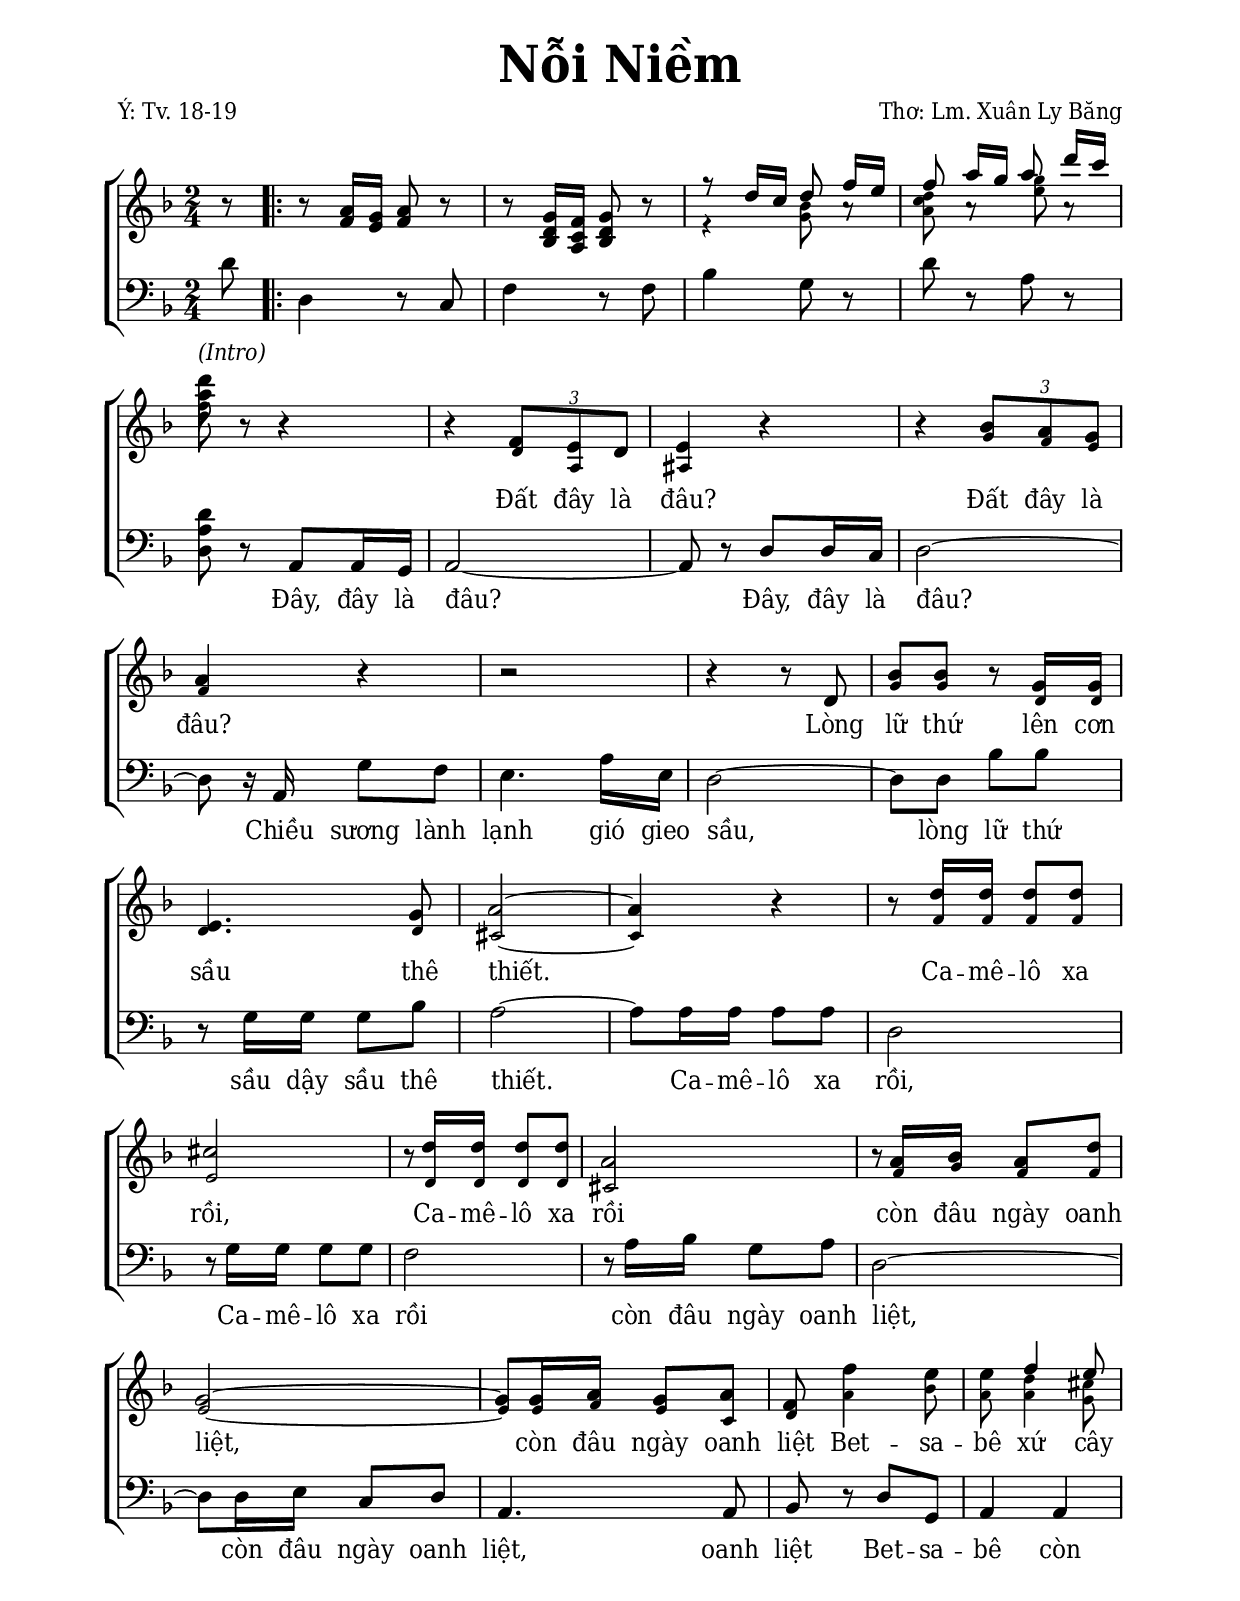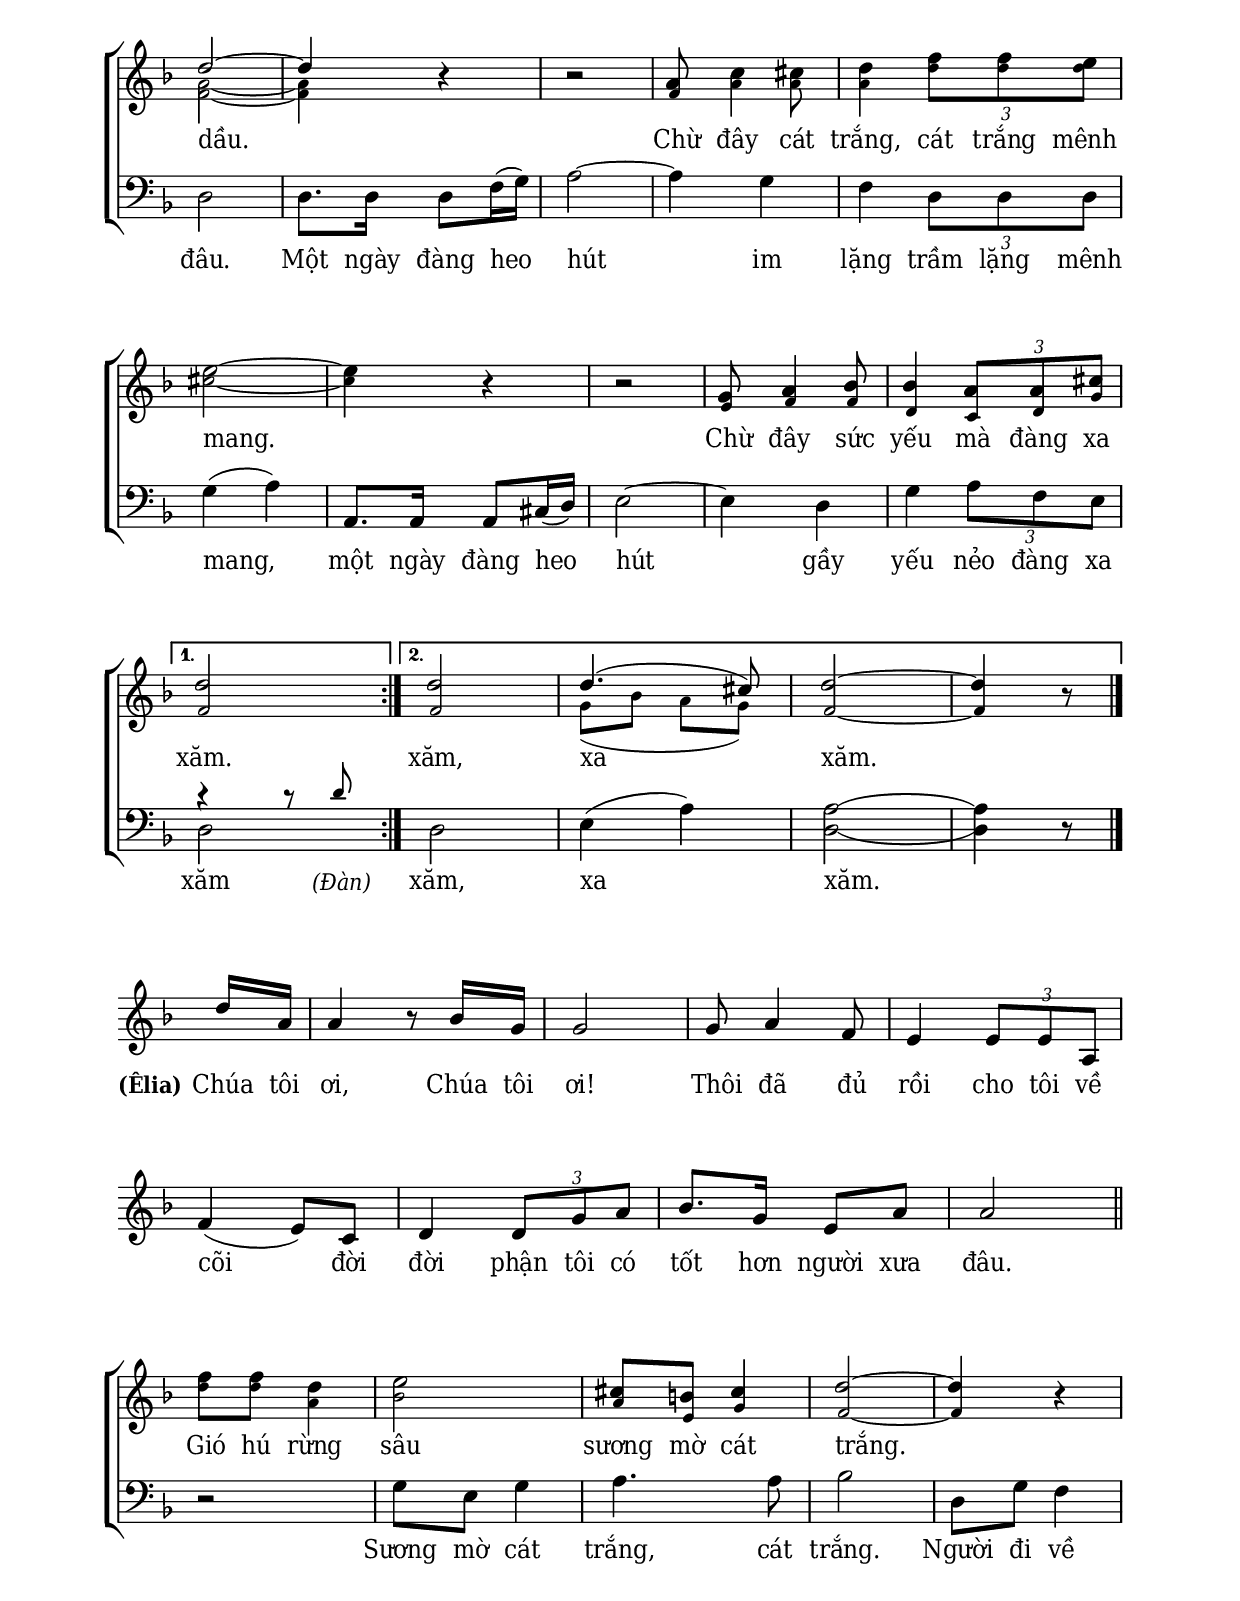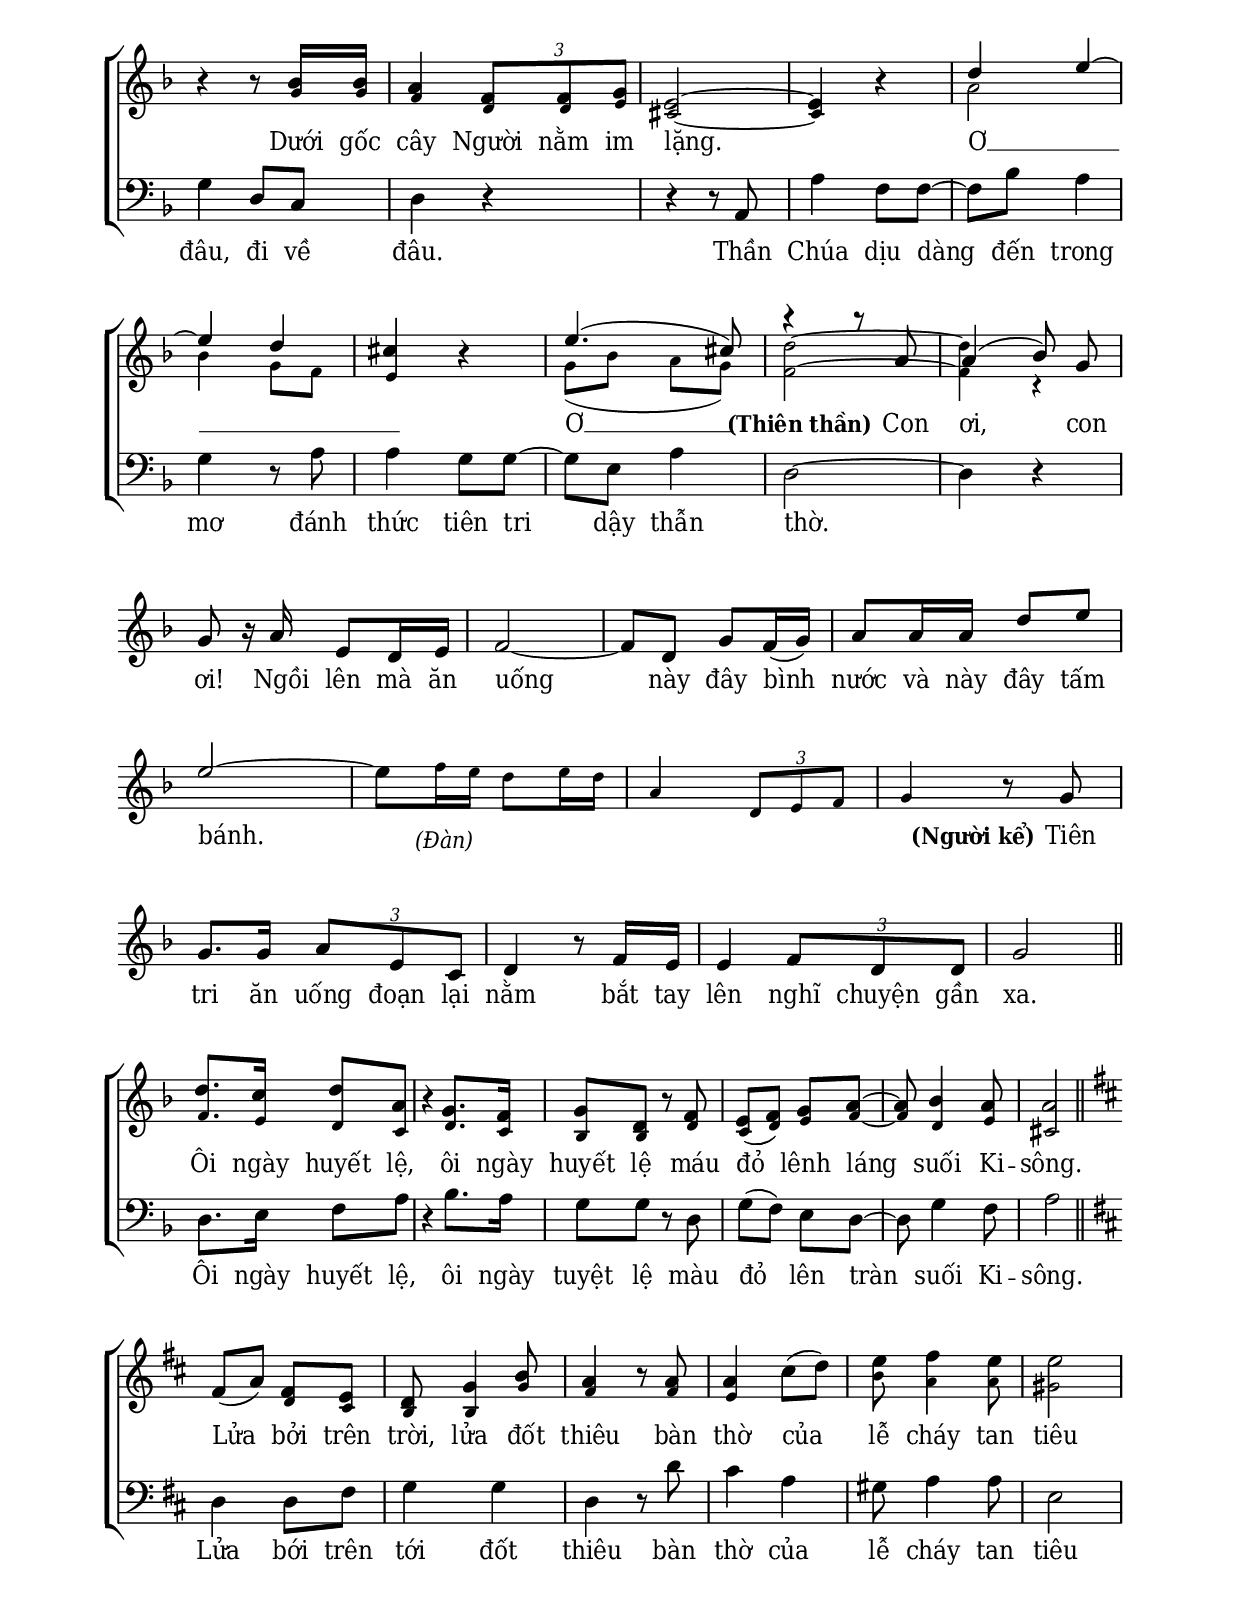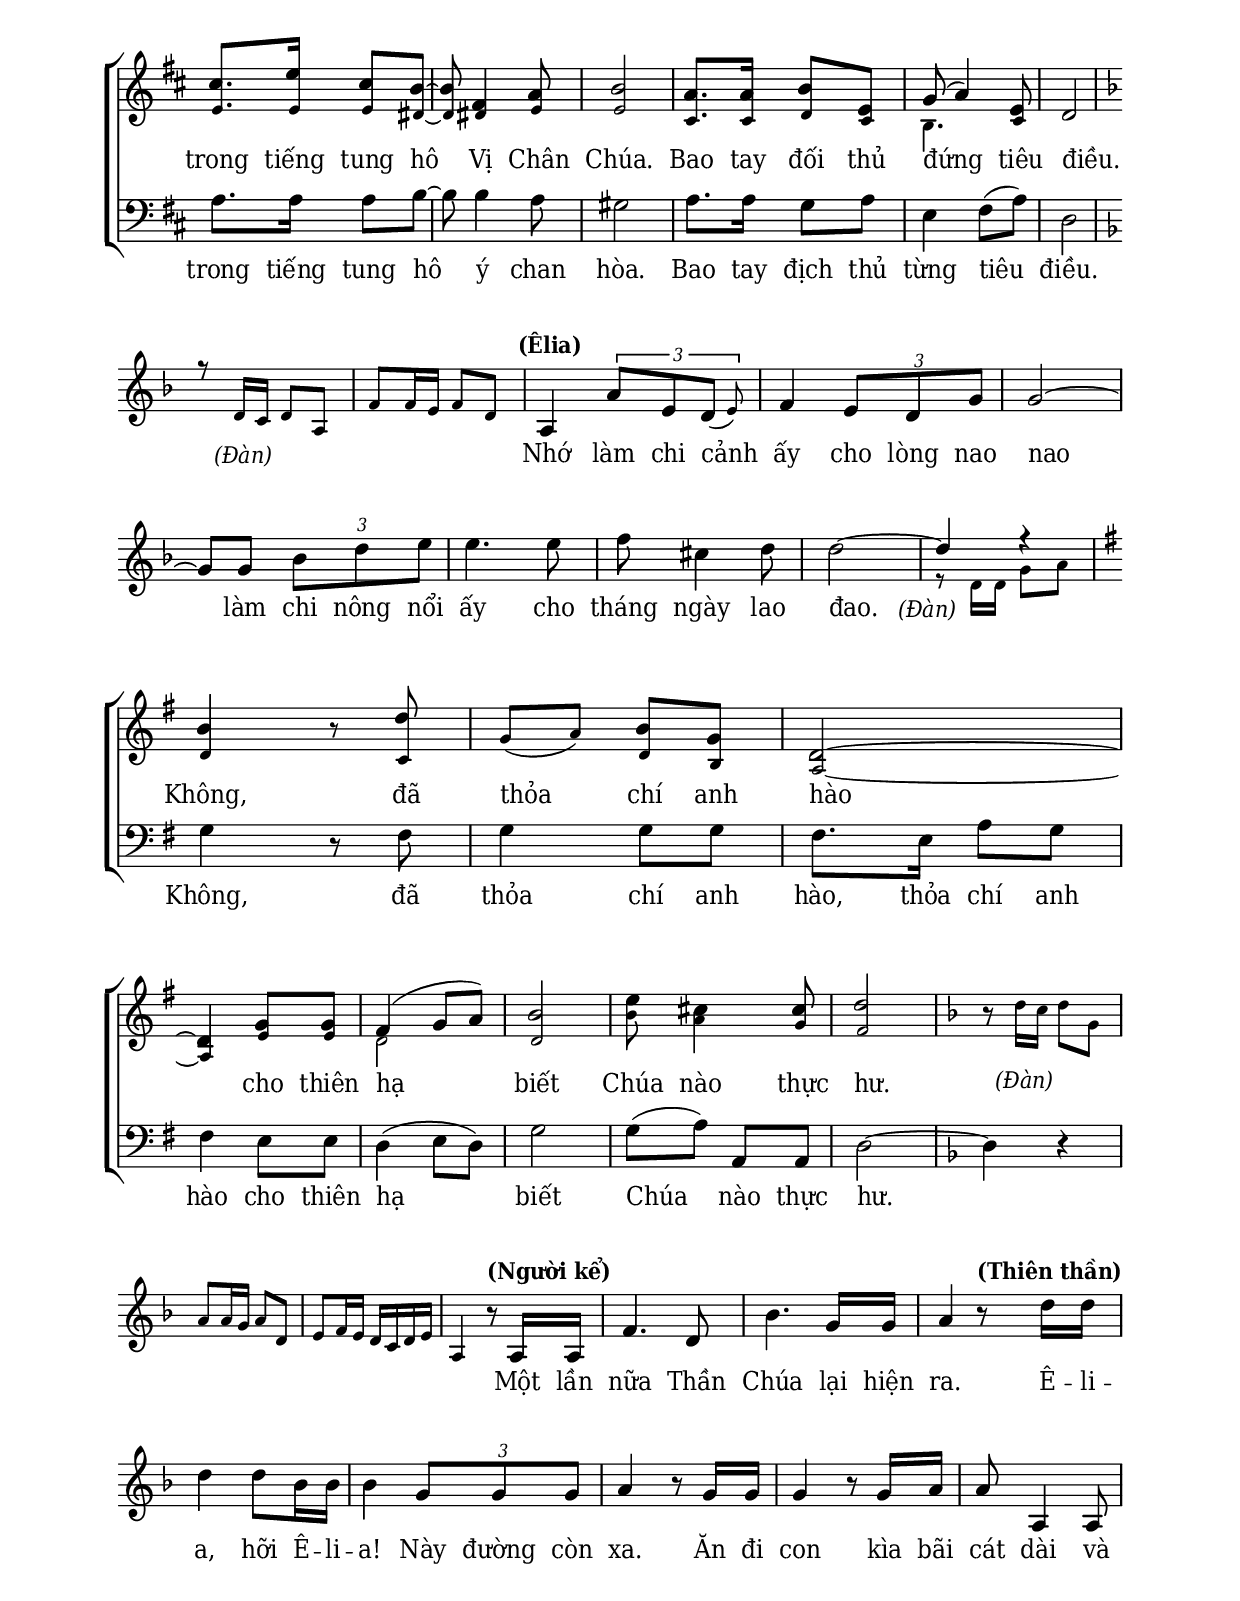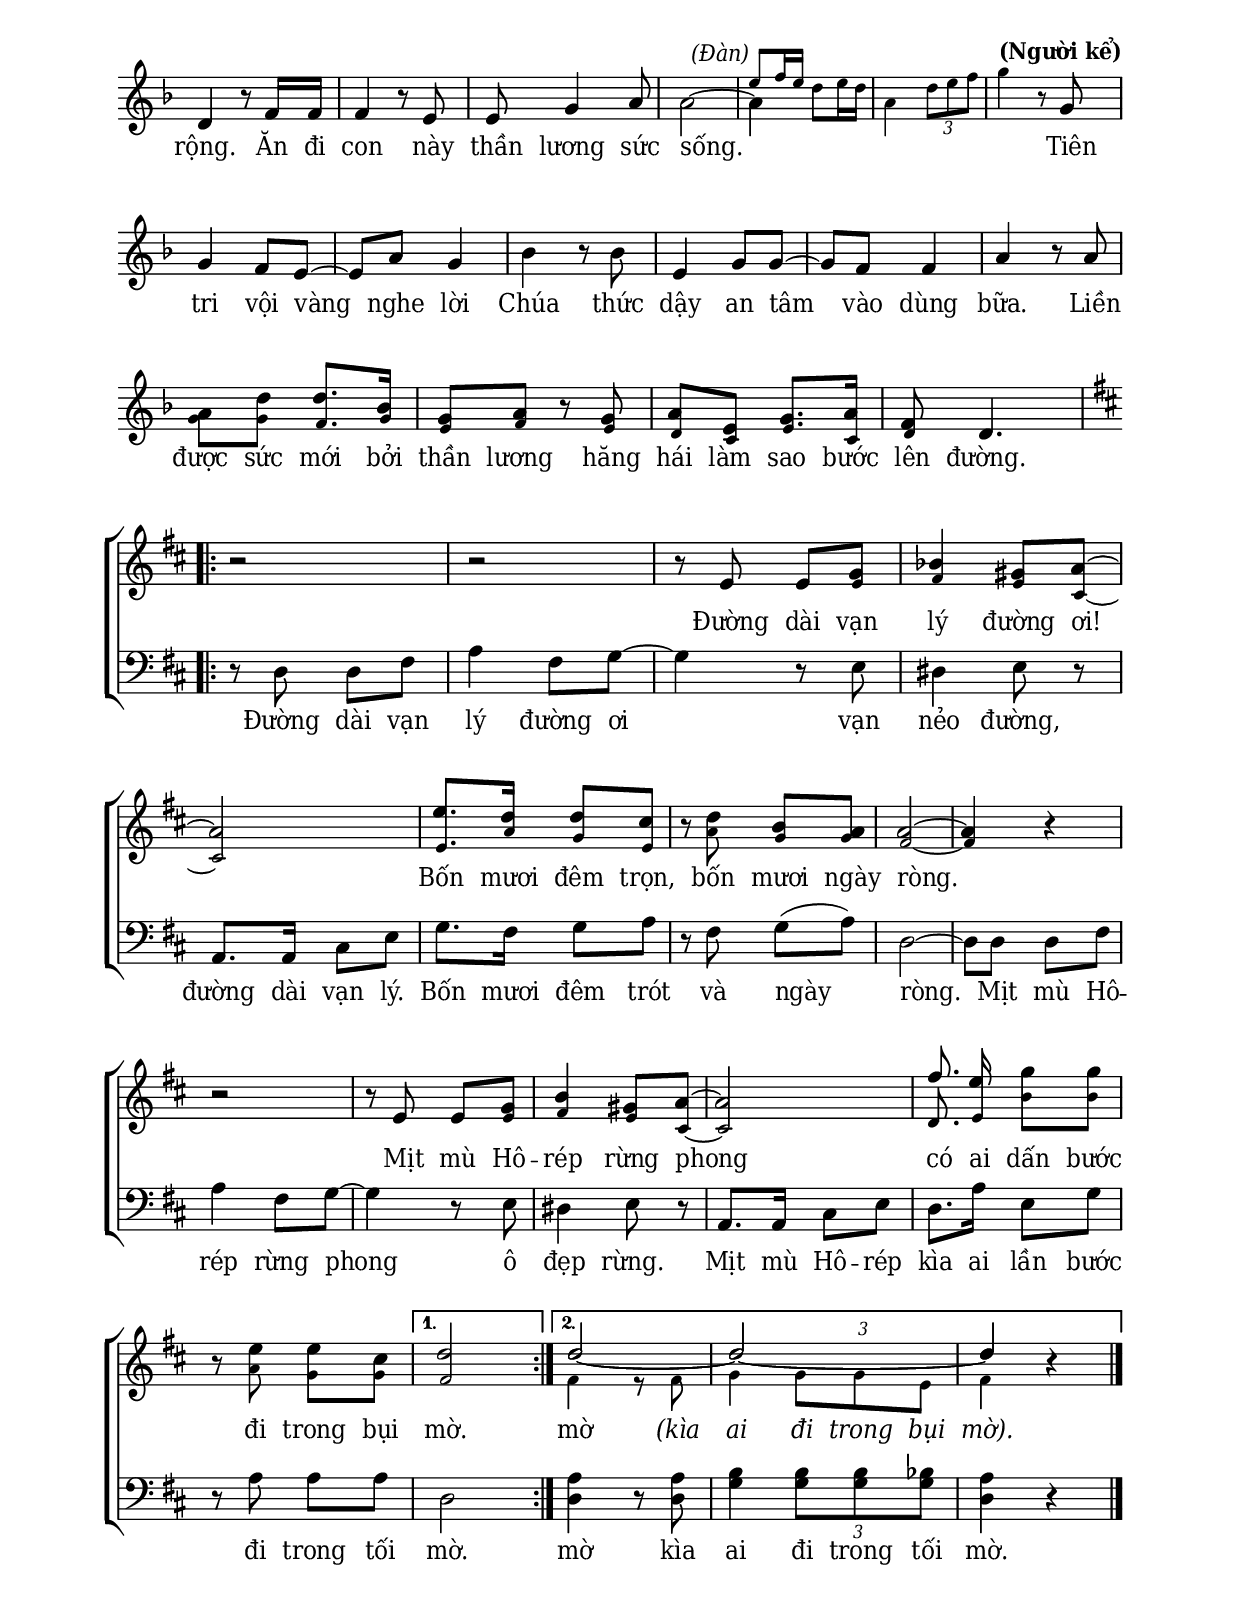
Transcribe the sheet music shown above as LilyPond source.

% Cài đặt chung\
\version "2.22.1"
\include "english.ly"

\header {
  title = \markup { \fontsize #3 "Nỗi Niềm" }
  composer = "Thơ: Lm. Xuân Ly Băng"
  poet = "Ý: Tv. 18-19"
  %arranger = "Lm. Kim Long"
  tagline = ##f
}

% Nhạc phiên khúc
nhacPhienKhucSopMot = \relative c' {
  \partial 8 r8 |
  \repeat volta 2 {
  %intro
  \bar ".|:"
  r <a' f>16 <g e> <a f>8 r |
  r <g d bf>16 <f c a> <g d bf>8 r |
  r8
  \stemUp
  d'16 c d8
  f16
  \tweak extra-offset #'(0 . 3)
  _\markup { \rest #"8" }
  e |
  f8 a16
  \tweak extra-offset #'(0 . 3)
  _\markup { \rest #"8" }
  g a8 d16
  \tweak extra-offset #'(0 . 3)
  _\markup { \rest #"8" }
  c | \break
  \once \stemDown <d a>8
  
  \stemNeutral
  r8 r4 |
  r \tuplet 3/2 { f,,8 e d } |
  e4 r |
  r \tuplet 3/2 { bf'8 a g } |
  a4 r |
  r2
  r4 r8 d, |
  bf' bf r g16 g |
  e4. g8 |
  a2 ~ |
  a4 r |
  r8 d16 d d8 d |
  cs2 |
  r8 d16 d d8 d |
  a2 |
  r8 a16 bf a8 d |
  g,2 ~ |
  g8 g16 a g8 a |
  f f'4 e8 |
  e f4 e8 |
  d2 ~ |
  d4 r |
  r2
  a8 c4 cs8 |
  d4 \tuplet 3/2 { f8 f e } |
  e2 ~ |
  e4 r |
  r2
  g,8 a4 bf8 |
  bf4 \tuplet 3/2 { a8 a cs } |
  }
  \alternative {
    {
      d2
    }
    {
      d2 |
      d4. (cs8) |
      d2 ~ |
      d4 r8 \bar "|."
    }
  }
  \break
  
  \partial 8 d16 a |
  a4 r8 bf16 g |
  g2 |
  g8 a4 f8 |
  e4 \tuplet 3/2 { e8 e a, } |
  f'4 (e8) c |
  d4 \tuplet 3/2 { d8 g a } |
  bf8. g16 e8 a |
  a2 \bar "||" \break
  
  f'8 f d4 |
  e2 |
  cs8 b! cs4 |
  d2 ~ |
  d4 r |
  r4 r8 bf16 bf |
  a4 \tuplet 3/2 { f8 f g } |
  e2 ~ |
  e4 r |
  d' e ~ |
  e d |
  cs r |
  e4. (	cs8) |
  r4 r8 a |
  a4 (bf8) g | \break
  
  g8 r16 a e8 d16 e |
  f2 ~ |
  f8 d g f16 (g) |
  a8 a16 a d8 e | \break
  e2 ~ |
  \stemNeutral
  e8
  
  \override NoteHead.font-size = #-2
  f16
  _\markup { \lower #3.3 \halign #-0.3 \italic "(Đàn)" }
  e d8 e16 d |
  a4 \tuplet 3/2 { d,8 e f } |
  g4 r8
  
  \override NoteHead.font-size = #0
  g |
  g8. g16 \tuplet 3/2 { a8 e c } |
  d4 r8 f16 e |
  e4 \tuplet 3/2 { f8 d d } |
  g2 \bar "||" \break
  
  d'8. c16 d8 a |
  r4 g8. f16 |
  g8 d r f |
  e (f) g a ~ |
  a bf4 a8 |
  a2 \bar "||" \break
  
  \set Staff.printKeyCancellation = ##f
  \key d \major
  fs8 (a) fs e |
  d g4 b8 |
  a4 r8 a |
  a4 cs8 (d) |
  e fs4 e8 |
  e2 |
  cs8. e16 cs8 b ~ |
  b fs4 a8 |
  b2 |
  a8. a16 b8 e, |
  g (a4) e8 |
  d2 | \break
  
  \oneVoice \voiceOne \stemNeutral
  \key f \major
  \override NoteHead.font-size = #-2
  r8 d16
  _\markup { \lower #4.5 \halign #-0.3 \italic "(Đàn)" }
  c d8 a |
  f' f16 e f8 d |
  
  \revert NoteHead.font-size
  a4
  ^\markup { \raise #1 \halign #-0.3 \bold "(Êlia)" }
  \tuplet 3/2 { a'8 e \afterGrace d _(e8) } |
  f4 \tuplet 3/2 { e8 d g } |
  g2 ~ |
  g8 g \tuplet 3/2 { bf d e } |
  e4. e8 |
  f cs4 d8 |
  d2 ~ |
  
  \voiceOne
  d4 r | \break
  
  \key g \major
  b4 r8 d |
  g, (a) b g |
  d2 ~ | \break
  d4 g8 g |
  fs4 (g8 a) |
  b2 |
  e8 cs4 cs8 |
  d2 |
  
  \override NoteHead.font-size = #-2
  \oneVoice
  \key f \major
  r8 d16 _\markup { \lower #4.5 \halign #-0.3 \italic "(Đàn)" }
  \stemNeutral
  c d8 g, | \break
  a a16 g a8 d, |
  e f16 e d c d e |
  a,4 r8
  ^\markup { \raise #1 \bold "(Người kể)" }
  \revert NoteHead.font-size
  a16 a |
  f'4. d8 |
  bf'4. g16 g |
  a4 r8
  ^\markup { \raise #1 \bold "(Thiên thần)" }
  d16 d |
  d4 d8 bf16 bf |
  bf4 \tuplet 3/2 { g8 g g } |
  a4 r8 g16 g |
  g4 r8 g16 a |
  a8 a,4 a8 |
  d4 r8 f16 f |
  f4 r8 e |
  e g4 a8 |
  \stemDown a2 ~ |
  a4 r4 |
  \skip 2
  \skip 4.
  
  \oneVoice
  \voiceOne
  \stemNeutral  
  g8
  ^\markup { \raise #1 \halign #0 \bold "(Người kể)" }
  |
  g4 f8 e ~ |
  e a g4 |
  bf b8\rest bf |
  e,4 g8 g ~ |
  g f f4 |
  a r8 a |
  a d d8. bf16 |
  g8 a r g |
  a e g8. a16 |
  f8 d4. \bar "||" \break
  
  \key d \major
  \repeat volta 2 {
    \bar ".|:"
    r2
    r
    r8 e e g |
    bf4 gs8 a ~ |
    a2 |
    e'8. d16 d8 cs |
    r d b a |
    a2 ~ |
    a4 r |
    r2
    r8 e e g |
    b4 gs8 a ~ |
    a2 |
    \once \stemUp fs'8. e16 g8 g |
    r e e cs |
  }
  \alternative {
   {
     d2
   }
   {
     <<
     \new Voice = "splitpart" {
       \voiceTwo
       \stemUp d2 ~ |
       d ~ |
       d4 r \bar "|."
     }
     {
       \voiceOne
       \stemDown
       \override NoteHead.font-size = #-2
       fs,4 e8\rest fs |
       g4 \tuplet 3/2 { g8 g e } |
       fs4 r
     }
     >>
   }
  }
}

nhacPhienKhucAltoMot = \relative c' {
  %intro
  \skip 8
  \skip 2
  \skip 2
  r4 <bf' g>8 r |
  <d c a> r <g e> r |
  <f d> r r4 |
  r \tuplet 3/2 { d,8 a d } |
  as4 r |
  r \tuplet 3/2 { g'8 f e } |
  f4 r |
  r2
  r4 r8 d |
  g g r d16 d |
  d4. d8 |
  cs2 ~ |
  cs4 r |
  r8 f16 f f8 f |
  e2 |
  r8 d16 d d8 d |
  cs2 |
  r8 f16 g f8 f |
  e2 ~ |
  e8 e16 f e8 c |
  d a'4 bf8 |
  a <d a>4 <cs g>8 |
  <a f>2 ~ |
  <a f>4 r |
  r2
  f8 a4 a8 |
  a4 \tuplet 3/2 { d8 d d } |
  cs2 ~ |
  cs4 r |
  r2
  e,8 f4 f8 |
  d4 \tuplet 3/2 { c8 d g } |
  
  f2
  
  f2 |
  g8 (bf a g) |
  f2 ~ |
  f4 r8
  
  \skip 8
  \repeat unfold 8 { \skip 2 }
  d'8 d a4 |
  bf2 |
  a8 e g4 |
  f2 ~ |
  f4 r |
  r r8 g16 g |
  f4 \tuplet 3/2 { d8 d e } |
  cs2 ~ |
  cs4 r |
  a'2 |
  bf4 g8 f |
  e4 r |
  g8 (bf a g) |
  <d' f,>2 ^~ |
  <d f,>4 r |
  
  \repeat unfold 12 { \skip 2 }
  
  f,8. e16 d8 c |
  r4 d8. c16 |
  bf8 bf r d |
  c (d) e f ~ |
  f d4 e8 |
  cs2
  
  \key d \major
  fs8 (a) d, cs |
  b b4 g'8 |
  fs4 r8 fs |
  e4 cs'8 (d) |
  b8 a4 a8 |
  gs2 |
  e8. e16 e8 ds ~ |
  ds ds4 e8 |
  e2 |
  cs8. cs16 d8 cs  |
  b4. cs8 |
  d2 |
  
  \repeat unfold 9 { \skip 2 }
  
  \voiceTwo
  r8 d16
  _\markup { \lower #3 \halign #1.5 \italic "(Đàn)" }
  d \stemDown g8
  \tweak extra-offset #'(0 . -2)
  ^\markup { \rest #"4" }
  a |
  
  \key g \major
  d,4 r8 c |
  g' (a) d, b |
  a2 ~ a4 e'8 e |
  d2 |
  d2 |
  b'8 a4 g8 |
  fs2 |
  
  \repeat unfold 16 { \skip 2 }
  \stemUp
  e'8
  ^\markup { \raise #1 \halign #1 \italic "(Đàn)" }
  f16 e d8 e16 d |
  a4 \tuplet 3/2 { d8 e f } |
  g4 r8 \skip 8 |
  \repeat unfold 5 { \skip 2 }
  a,4 r8 a |
  g g f8. g16 |
  e8 f r e |
  d c e8. c16 |
  d8 d4. |
  
  \key d \major
  r2
  r
  r8 e e e |
  fs4 e8 cs ~ |
  cs2 |
  e8. a16 g8 e |
  r a g g |
  fs2 ~ |
  fs4 r |
  r2
  r8 e e e 
  fs4 e8 cs ~ |
  cs2 |
  d8. e16 b'8 b |
  r a g g |

  fs2
}

nhacPhienKhucBasMot = \relative c' {
  %intro
  \partial 8 d8
  _\markup { \lower #3.3 \halign #-0.3 \italic "(Intro)" }
  |
  d,4 r8 c |
  f4 r8 f |
  bf4 g8 r |
  d' r a r |
  <d a d,>8
  r8
  \once \override NoteColumn.X-offset = 1
  a, a16 g |
  a2 ~ |
  a8 r d d16 c |
  d2 ~ |
  d8 r16 a g'8 f |
  e4. a16 e |
  d2 ~ |
  d8 d bf' bf |
  r g16 g g8 bf |
  a2 ~ |
  a8 a16 a a8 a |
  d,2 |
  r8 g16 g g8 g |
  f2 |
  r8 a16 bf g8 a |
  d,2 ~ |
  d8 d16 e c8 d |
  a4. a8 |
  bf r d g, |
  a4 a |
  d2 |
  d8. d16 d8 f16 (g) |
  a2 ~ |
  a4 g |
  f \tuplet 3/2 { d8 d d } |
  g4 (a) |
  a,8. a16 a8 cs16 (d) |
  e2 ~ |
  e4 d |
  g \tuplet 3/2 { a8 f e } |
  <<
    {
      \voiceTwo
      d2
    }
    \new Voice {
      \voiceOne
      \override NoteHead.font-size = #-2
      r4 r8 d'
      _\markup { \lower #3.3 \halign #-0.3 \italic "(Đàn)" }
    }
  >>
  \oneVoice
  d,2 |
  e4 ^(a) |
  <a\=1^( d,\=2_(>2 |
  <a\=1) d,\=2)>4 d,8\rest
  
  \stemNeutral
  \skip 8
  \repeat unfold 8 { \skip 2 }
  d2\rest
  g8 e g4 |
  a4. a8 |
  bf2 |
  d,8 g f4 |
  g4 d8 c |
  d4 r4 |
  r r8 a |
  a'4 f8 f ~ |
  f bf a4 |
  g r8 a |
  a4 g8 g ~ |
  g e a4 |
  d,2 ~ |
  d4 r |
  
  \repeat unfold 12 { \skip 2 }
  
  d8. e16 f8 a |
  r4 bf8. a16 |
  g8 g r d |
  g (f) e d ~ |
  d g4 f8 |
  a2
  
  \set Staff.printKeyCancellation = ##f
  \key d \major
  d,4 d8 fs |
  g4 g |
  d r8 d'8 |
  cs4 a |
  gs8 a4 a8 |
  e2 |
  a8. a16 a8 b ~ |
  b b4 a8 |
  gs2 |
  a8. a16 g8 a |
  e4 fs8 (a) |
  d,2 |
  
  \key f \major  
  \repeat unfold 10 { \skip 2 }
  \key g \major
  g4 r8 fs |
  g4 g8 g |
  fs8. e16 a8 g |
  fs4 e8 e |
  d4 (e8 d) |
  g2 |
  g8 (a) a, a |
  d2 ~ |
  
  \key f \major
  \oneVoice \stemNeutral
  d4 r
  
  
  \repeat unfold 28 { \skip 2 }
  \key d \major
  \repeat volta 2 {
  r8 d d fs |
  a4 fs8 g ~ |
  g4 r8 e |
  ds4 e8 r |
  a,8. a16 cs8 e |
  g8. fs16 g8 a |
  r fs g (a) |
  d,2 ~ |
  d8 d d fs |
  a4 fs8 g ~ |
  g4 r8 e |
  ds4 e8 r |
  a,8. a16 cs8 e |
  d8. a'16 e8 g |
  r a a a |
  }
  \alternative {
    {
      d,2
    }
    {
      <a' d,>4 r8 <a d,> |
      <b g>4 \tuplet 3/2 { <b g>8 <b g> <bf g> } |
      <a d,>4 r
    }
  }
}

% Lời phiên khúc
loiPhienKhucSopMot = \lyrics {
  \repeat unfold 18 { _ }
  Đất đây là đâu?
  Đất đây là đâu?
  Lòng lữ thứ lên cơn sầu thê thiết.
  Ca -- mê -- lô xa rồi,
  Ca -- mê -- lô xa rồi
  còn đâu ngày oanh liệt,
  còn đâu ngày oanh liệt
  Bet -- sa -- bê xứ cây dầu.
  Chừ đây cát trắng,
  cát trắng mênh mang.
  Chừ đây sức yếu mà đàng xa xăm.
  
  xăm, xa xăm.
  
  \set stanza = "(Êlia)"
  Chúa tôi ơi, Chúa tôi ơi!
  Thôi đã đủ rồi cho tôi về cõi đời
  đời phận tôi có tốt hơn người xưa đâu.
  Gió hú rừng sâu sương mờ cát trắng.
  Dưới gốc cây Người nằm im lặng.
  Ơ __ _ _ _ Ơ __ 
  \set stanza = "(Thiên thần)"
  Con ơi, con ơi!
  Ngồi lên mà ăn uống
  này đây bình nước và này đây tấm bánh.
  
  \repeat unfold 10 { _ }
  \set stanza = "(Người kể)"
  Tiên tri ăn uống đoạn lại nằm
  bắt tay lên nghĩ chuyện gần xa.
  
  Ôi ngày huyết lệ,
  ôi ngày huyết lệ máu đỏ lênh láng suối Ki -- sông.
  Lửa bởi trên trời,
  lửa đốt thiêu bàn thờ của lễ cháy tan tiêu
  trong tiếng tung hô Vị Chân Chúa.
  Bao tay đối thủ đứng tiêu điều.
  
  \repeat unfold 9 { _ }
  Nhớ làm chi cảnh ấy cho lòng nao nao
  làm chi nông nổi ấy cho tháng ngày lao đao.
  
  Không, đã thỏa chí anh hào
  cho thiên hạ biết Chúa nào thực hư.
  
  \repeat unfold 17 { _ }
  Một lần nữa Thần Chúa lại hiện ra.
  Ê -- li -- a, hỡi Ê -- li -- a!
  Này đường còn xa. Ăn đi con kìa
  bãi cát dài và rộng.
  Ăn đi con này thần lương sức sống.
  
  Tiên tri vội vàng nghe lời Chúa
  thức dậy an tâm vào dùng bữa.
  Liền được sức mới bởi thần lương
  hăng hái làm sao bước lên đường.
  
  Đường dài vạn lý đường ơi!
  Bốn mươi đêm trọn, bốn mươi ngày ròng.
  Mịt mù Hô -- rép rừng phong
  có ai dấn bước đi trong bụi mờ.
  
  mờ
  \override LyricText.font-shape = #'italic
  (kìa ai đi trong bụi mờ).
}

loiPhienKhucBasMot = \lyrics {
  \repeat unfold 10 { _ }
  Đây, đây là đâu?
  Đây, đây là đâu?
  Chiều sương lành lạnh gió gieo sầu,
  lòng lữ thứ sầu dậy sầu thê thiết.
  Ca -- mê -- lô xa rồi,
  Ca -- mê -- lô xa rồi
  còn đâu ngày oanh liệt,
  còn đâu ngày oanh liệt,
  oanh liệt Bet -- sa -- bê còn đâu.
  Một ngày đàng heo hút im lặng
  trầm lặng mênh mang,
  một ngày đàng heo hút gầy yếu nẻo đàng xa xăm
  
  xăm, xa xăm.
  
  Sương mờ cát trắng,
  cát trắng.
  Người đi về đâu, đi về đâu.
  Thần Chúa dịu dàng đến trong mơ
  đánh thức tiên tri dậy thẫn thờ.
  
  Ôi ngày huyết lệ,
  ôi ngày tuyệt lệ màu đỏ lên tràn suối Ki -- sông.
  Lửa bới trên tới
  đốt thiêu bàn thờ của lễ cháy tan tiêu
  trong tiếng tung hô ý chan hòa.
  Bao tay địch thủ từng tiêu điều.
  
  Không, đã thỏa chí anh hào,
  thỏa chí anh hào cho thiên hạ biết
  Chúa nào thực hư.
  
  Đường dài vạn lý đường ơi vạn nẻo đường,
  đường dài vạn lý.
  Bốn mươi đêm trót và ngày ròng.
  Mịt mù Hô -- rép rừng phong
  ô đẹp rừng.
  Mịt mù Hô -- rép kìa ai lần bước
  đi trong tối mờ.
  
  mờ kìa ai đi trong tối mờ.
}


% Dàn trang
\paper {
  #(set-paper-size "a4")
  top-margin = 15\mm
  bottom-margin = 20\mm
  left-margin = 20\mm
  right-margin = 20\mm
  indent = #0
  #(define fonts
	 (make-pango-font-tree "Deja Vu Serif Condensed"
	 		       "Deja Vu Serif Condensed"
			       "Deja Vu Serif Condensed"
			       (/ 20 20)))
  print-page-number = ##f
  page-count = 5
}

TongNhip = {
  \key f \major \time 2/4
  \set Timing.beamExceptions = #'()
  \set Timing.baseMoment = #(ly:make-moment 1/4)
}

% Đổi kích thước nốt cho bè phụ
notBePhu =
#(define-music-function (font-size music) (number? ly:music?)
   (for-some-music
     (lambda (m)
       (if (music-is-of-type? m 'rhythmic-event)
           (begin
             (set! (ly:music-property m 'tweaks)
                   (cons `(font-size . ,font-size)
                         (ly:music-property m 'tweaks)))
             #t)
           #f))
     music)
   music)

\score {
  \new ChoirStaff <<
    \new Staff \with {
        \consists "Merge_rests_engraver"
        printPartCombineTexts = ##f
      }
      <<
      \new Voice \TongNhip \partCombine
            \nhacPhienKhucSopMot
            \notBePhu -2 { \nhacPhienKhucAltoMot }
      \new NullVoice = nhacThamChieuSopMot \nhacPhienKhucSopMot
      \new Lyrics \lyricsto nhacThamChieuSopMot \loiPhienKhucSopMot
    >>
    \new Staff <<
        \new Voice = "beBas" {
          \clef bass \TongNhip \nhacPhienKhucBasMot
        }
        \new Lyrics \lyricsto beBas \loiPhienKhucBasMot
      >>
  >>
  \layout {
    %\override Lyrics.LyricText.font-size = #+2
    \override Lyrics.LyricSpace.minimum-distance = #1.5
    \override Score.BarNumber.break-visibility = ##(#f #f #f)
    \override LyricHyphen.minimum-distance = #1.5
    \context {
      \Staff \RemoveEmptyStaves
      \override VerticalAxisGroup.remove-first = ##t
    }
  }
}